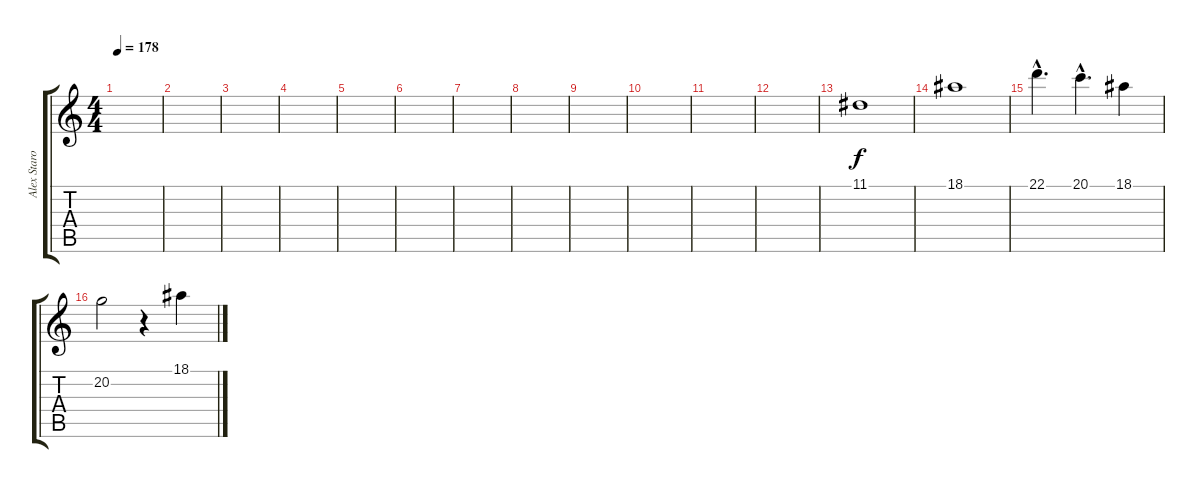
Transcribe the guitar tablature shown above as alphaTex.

\track ("Alex Staropoli" "Alex Staro") {instrument tremolostrings}
\staff {score tabs}
\tuning (E4 B3 G3 D3 A2 E2) {hide}
\ts (4 4)
\tempo 178
\clef g2
\ks c
|
|
|
|
|
|
|
|
|
|
|
|
11.1.1 |
18.1.1 |
22.1{hac}.4{d} 20.1{hac}.4{d} 18.1.4 |
20.2.2 r.4 18.1.4
